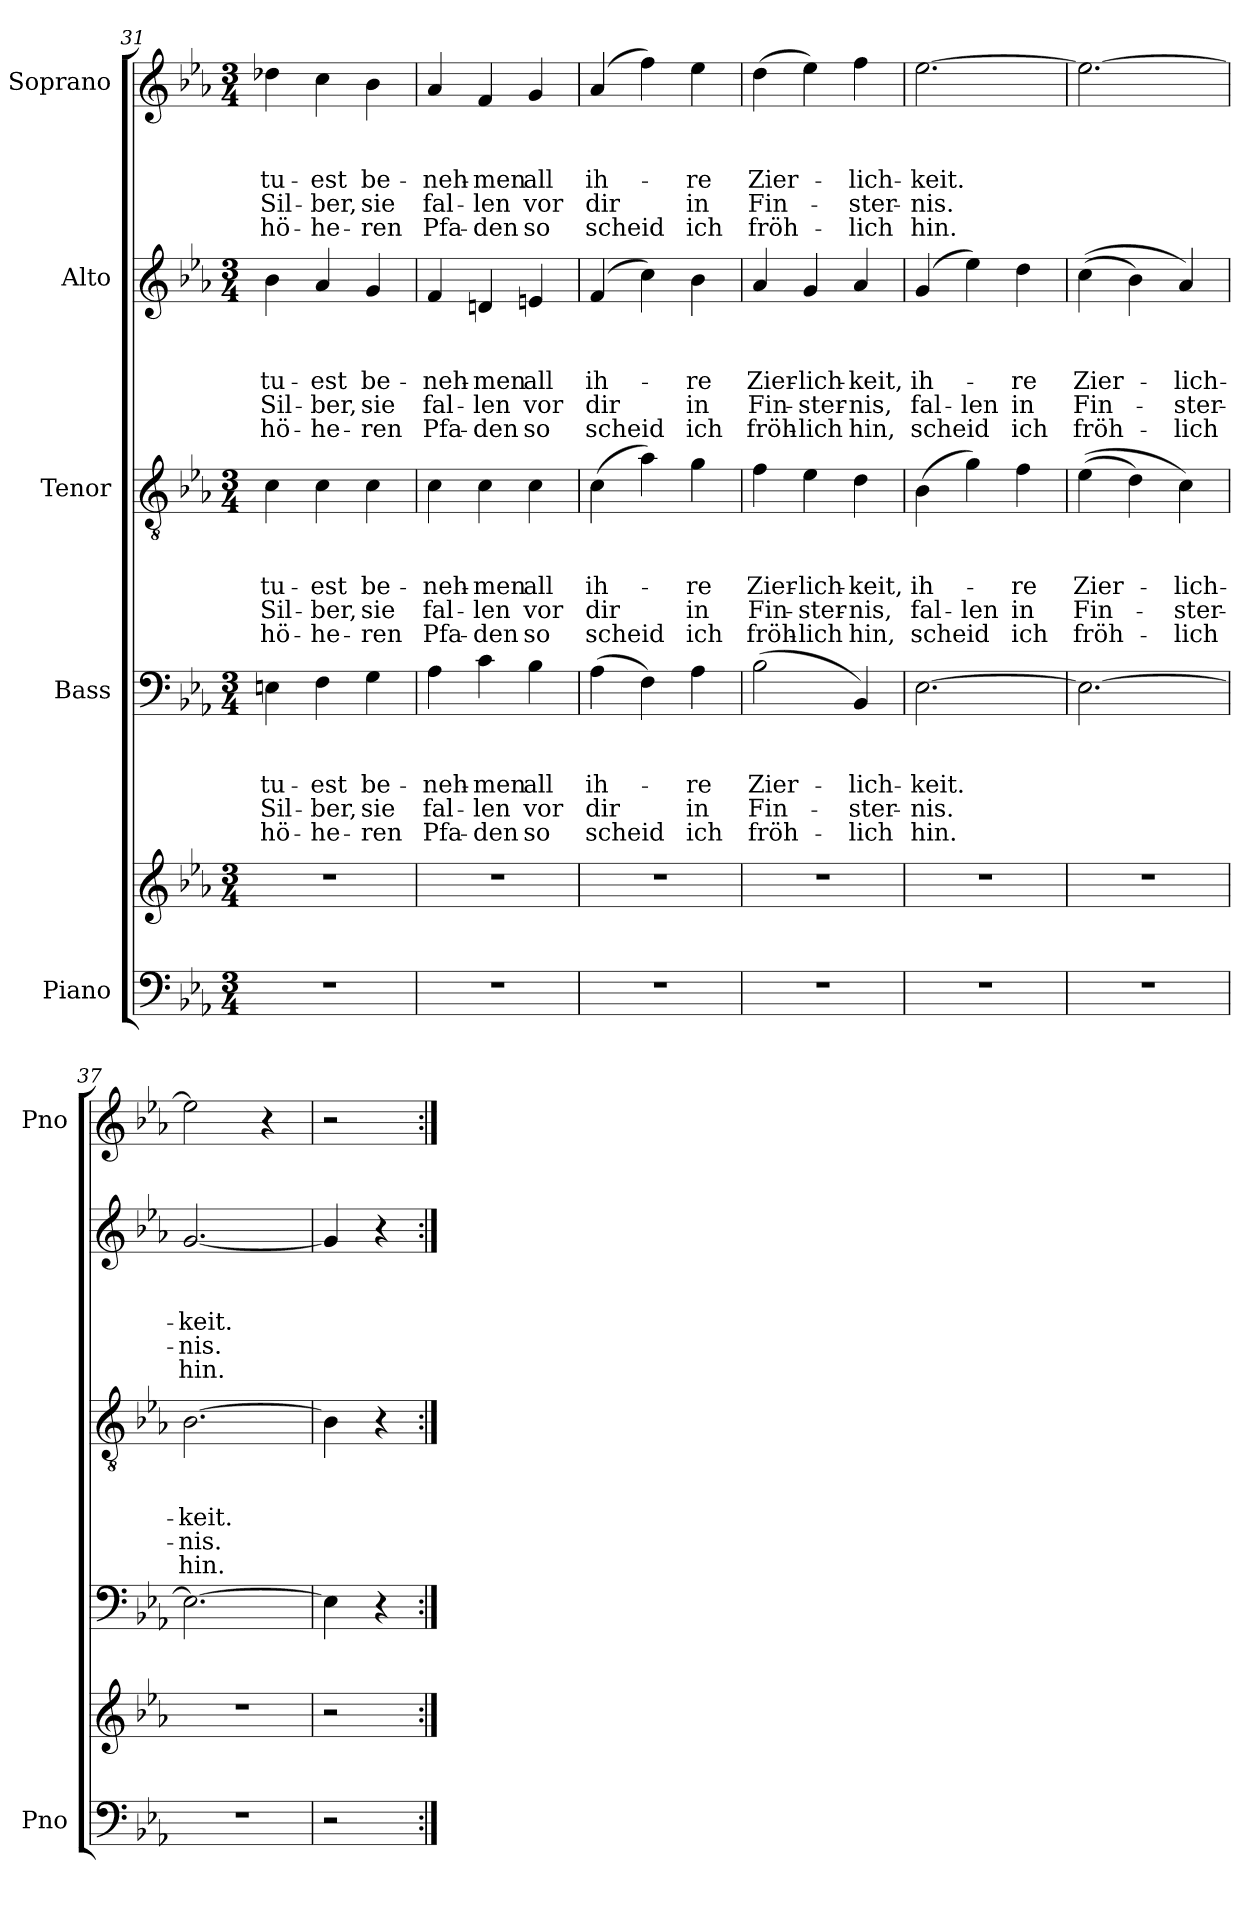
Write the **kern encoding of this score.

**kern	**kern	**kern	**text	**text	**text	**text	**text	**kern	**text	**text	**text	**text	**text	**kern	**text	**text	**text	**text	**text	**kern	**text	**text	**text	**text	**text
*part5	*part5	*part4	*part4	*part4	*part4	*part4	*part4	*part3	*part3	*part3	*part3	*part3	*part3	*part2	*part2	*part2	*part2	*part2	*part2	*part1	*part1	*part1	*part1	*part1	*part1
*staff6	*staff5	*staff4	*staff4	*staff4	*staff4	*staff4	*staff4	*staff3	*staff3	*staff3	*staff3	*staff3	*staff3	*staff2	*staff2	*staff2	*staff2	*staff2	*staff2	*staff1	*staff1	*staff1	*staff1	*staff1	*staff1
*I"Piano	*	*I"Bass	*	*	*	*	*	*I"Tenor	*	*	*	*	*	*I"Alto	*	*	*	*	*	*I"Soprano	*	*	*	*	*
*I'Pno	*	*	*	*	*	*	*	*	*	*	*	*	*	*	*	*	*	*	*	*I'Pno	*	*	*	*	*
*clefF4	*clefG2	*clefF4	*	*	*	*	*	*clefGv2	*	*	*	*	*	*clefG2	*	*	*	*	*	*clefG2	*	*	*	*	*
*k[b-e-a-]	*k[b-e-a-]	*k[b-e-a-]	*	*	*	*	*	*k[b-e-a-]	*	*	*	*	*	*k[b-e-a-]	*	*	*	*	*	*k[b-e-a-]	*	*	*	*	*
*E-:	*E-:	*E-:	*	*	*	*	*	*E-:	*	*	*	*	*	*E-:	*	*	*	*	*	*E-:	*	*	*	*	*
*M3/4	*M3/4	*M3/4	*	*	*	*	*	*M3/4	*	*	*	*	*	*M3/4	*	*	*	*	*	*M3/4	*	*	*	*	*
=31	=31	=31	=31	=31	=31	=31	=31	=31	=31	=31	=31	=31	=31	=31	=31	=31	=31	=31	=31	=31	=31	=31	=31	=31	=31
2.r	2.r	4En\	.	.	tu-	Sil-	hö-	4c\	.	.	tu-	Sil-	hö-	4b-\	.	.	tu-	Sil-	hö-	4dd-X\	.	.	tu-	Sil-	hö-
.	.	4F\	.	.	-est	-ber,	-he-	4c\	.	.	-est	-ber,	-he-	4a-/	.	.	-est	-ber,	-he-	4cc\	.	.	-est	-ber,	-he-
.	.	4G\	.	.	be-	sie	-ren	4c\	.	.	be-	sie	-ren	4g/	.	.	be-	sie	-ren	4b-\	.	.	be-	sie	-ren
=32	=32	=32	=32	=32	=32	=32	=32	=32	=32	=32	=32	=32	=32	=32	=32	=32	=32	=32	=32	=32	=32	=32	=32	=32	=32
2.r	2.r	4A-\	.	.	-neh-	fal-	Pfa-	4c\	.	.	-neh-	fal-	Pfa-	4f/	.	.	-neh-	fal-	Pfa-	4a-/	.	.	-neh-	fal-	Pfa-
.	.	4c\	.	.	-men	-len	-den	4c\	.	.	-men	-len	-den	4dn/	.	.	-men	-len	-den	4f/	.	.	-men	-len	-den
.	.	4B-\	.	.	all	vor	so	4c\	.	.	all	vor	so	4en/	.	.	all	vor	so	4g/	.	.	all	vor	so
=33	=33	=33	=33	=33	=33	=33	=33	=33	=33	=33	=33	=33	=33	=33	=33	=33	=33	=33	=33	=33	=33	=33	=33	=33	=33
2.r	2.r	(4A-\	.	.	ih-	dir	scheid	(4c\	.	.	ih-	dir	scheid	(4f/	.	.	ih-	dir	scheid	(4a-/	.	.	ih-	dir	scheid
.	.	4F\)	.	.	.	.	.	4a-\)	.	.	.	.	.	4cc\)	.	.	.	.	.	4ff\)	.	.	.	.	.
.	.	4A-\	.	.	-re	in	ich	4g\	.	.	-re	in	ich	4b-\	.	.	-re	in	ich	4ee-\	.	.	-re	in	ich
!!LO:LB:g=z
=34	=34	=34	=34	=34	=34	=34	=34	=34	=34	=34	=34	=34	=34	=34	=34	=34	=34	=34	=34	=34	=34	=34	=34	=34	=34
2.r	2.r	(2B-\	.	.	Zier-	Fin-	fröh-	4f\	.	.	Zier-	Fin-	fröh-	4a-/	.	.	Zier-	Fin-	fröh-	(4dd\	.	.	Zier-	Fin-	fröh-
.	.	.	.	.	.	.	.	4e-\	.	.	-lich-	-ster-	-lich	4g/	.	.	-lich-	-ster-	-lich	4ee-\)	.	.	.	.	.
.	.	4BB-/)	.	.	-lich-	-ster-	-lich	4d\	.	.	-keit,	-nis,	hin,	4a-/	.	.	-keit,	-nis,	hin,	4ff\	.	.	-lich-	-ster-	-lich
=35	=35	=35	=35	=35	=35	=35	=35	=35	=35	=35	=35	=35	=35	=35	=35	=35	=35	=35	=35	=35	=35	=35	=35	=35	=35
2.r	2.r	[2.E-\	.	.	-keit.	-nis.	hin.	(4B-\	.	.	ih-	fal-	scheid	(4g/	.	.	ih-	fal-	scheid	[2.ee-\	.	.	-keit.	-nis.	hin.
.	.	.	.	.	.	.	.	4g\)	.	.	.	-len	.	4ee-\)	.	.	.	-len	.	.	.	.	.	.	.
.	.	.	.	.	.	.	.	4f\	.	.	-re	in	ich	4dd\	.	.	-re	in	ich	.	.	.	.	.	.
=36	=36	=36	=36	=36	=36	=36	=36	=36	=36	=36	=36	=36	=36	=36	=36	=36	=36	=36	=36	=36	=36	=36	=36	=36	=36
2.r	2.r	2.E-\_	.	.	.	.	.	((4e-\	.	.	Zier-	Fin-	fröh-	((4cc\	.	.	Zier-	Fin-	fröh-	2.ee-\_	.	.	.	.	.
.	.	.	.	.	.	.	.	4d\)	.	.	.	.	.	4b-\)	.	.	.	.	.	.	.	.	.	.	.
.	.	.	.	.	.	.	.	4c\)	.	.	-lich-	-ster-	-lich	4a-/)	.	.	-lich-	-ster-	-lich	.	.	.	.	.	.
=37	=37	=37	=37	=37	=37	=37	=37	=37	=37	=37	=37	=37	=37	=37	=37	=37	=37	=37	=37	=37	=37	=37	=37	=37	=37
2.r	2.r	2.E-\_	.	.	.	.	.	[2.B-\	.	.	-keit.	-nis.	hin.	[2.g/	.	.	-keit.	-nis.	hin.	2ee-\]	.	.	.	.	.
.	.	.	.	.	.	.	.	.	.	.	.	.	.	.	.	.	.	.	.	4r	.	.	.	.	.
=38	=38	=38	=38	=38	=38	=38	=38	=38	=38	=38	=38	=38	=38	=38	=38	=38	=38	=38	=38	=38	=38	=38	=38	=38	=38
2r	2r	4E-\]	.	.	.	.	.	4B-\]	.	.	.	.	.	4g/]	.	.	.	.	.	2r	.	.	.	.	.
.	.	4r	.	.	.	.	.	4r	.	.	.	.	.	4r	.	.	.	.	.	.	.	.	.	.	.
=:|!	=:|!	=:|!	=:|!	=:|!	=:|!	=:|!	=:|!	=:|!	=:|!	=:|!	=:|!	=:|!	=:|!	=:|!	=:|!	=:|!	=:|!	=:|!	=:|!	=:|!	=:|!	=:|!	=:|!	=:|!	=:|!
*-	*-	*-	*-	*-	*-	*-	*-	*-	*-	*-	*-	*-	*-	*-	*-	*-	*-	*-	*-	*-	*-	*-	*-	*-	*-
